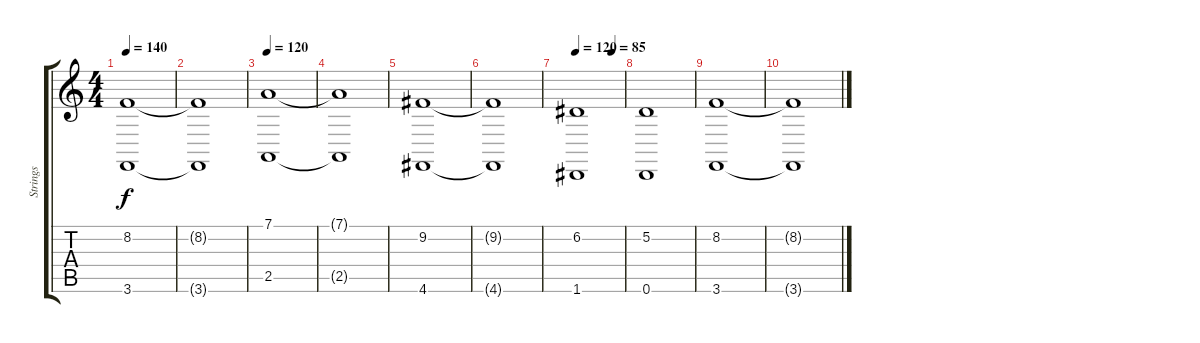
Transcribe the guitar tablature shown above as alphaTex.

\track ("Strings" "Strings") {instrument stringensemble1}
\staff {score tabs}
\tuning (D4 A3 F3 C3 G2 D2) {hide}
\ts (4 4)
\tempo 140
\clef g2
\ks c
(8.2 3.6).1{dy f} |
(8.2{t} 3.6{t}).1 |
\tempo 120
(7.1 2.5).1 |
(7.1{t} 2.5{t}).1 |
(9.2 4.6).1 |
(9.2{t} 4.6{t}).1 |
\tempo 120
\tempo (85 0.75)
(6.2 1.6).1 |
(5.2 0.6).1 |
(8.2 3.6).1 |
(8.2{t} 3.6{t}).1
